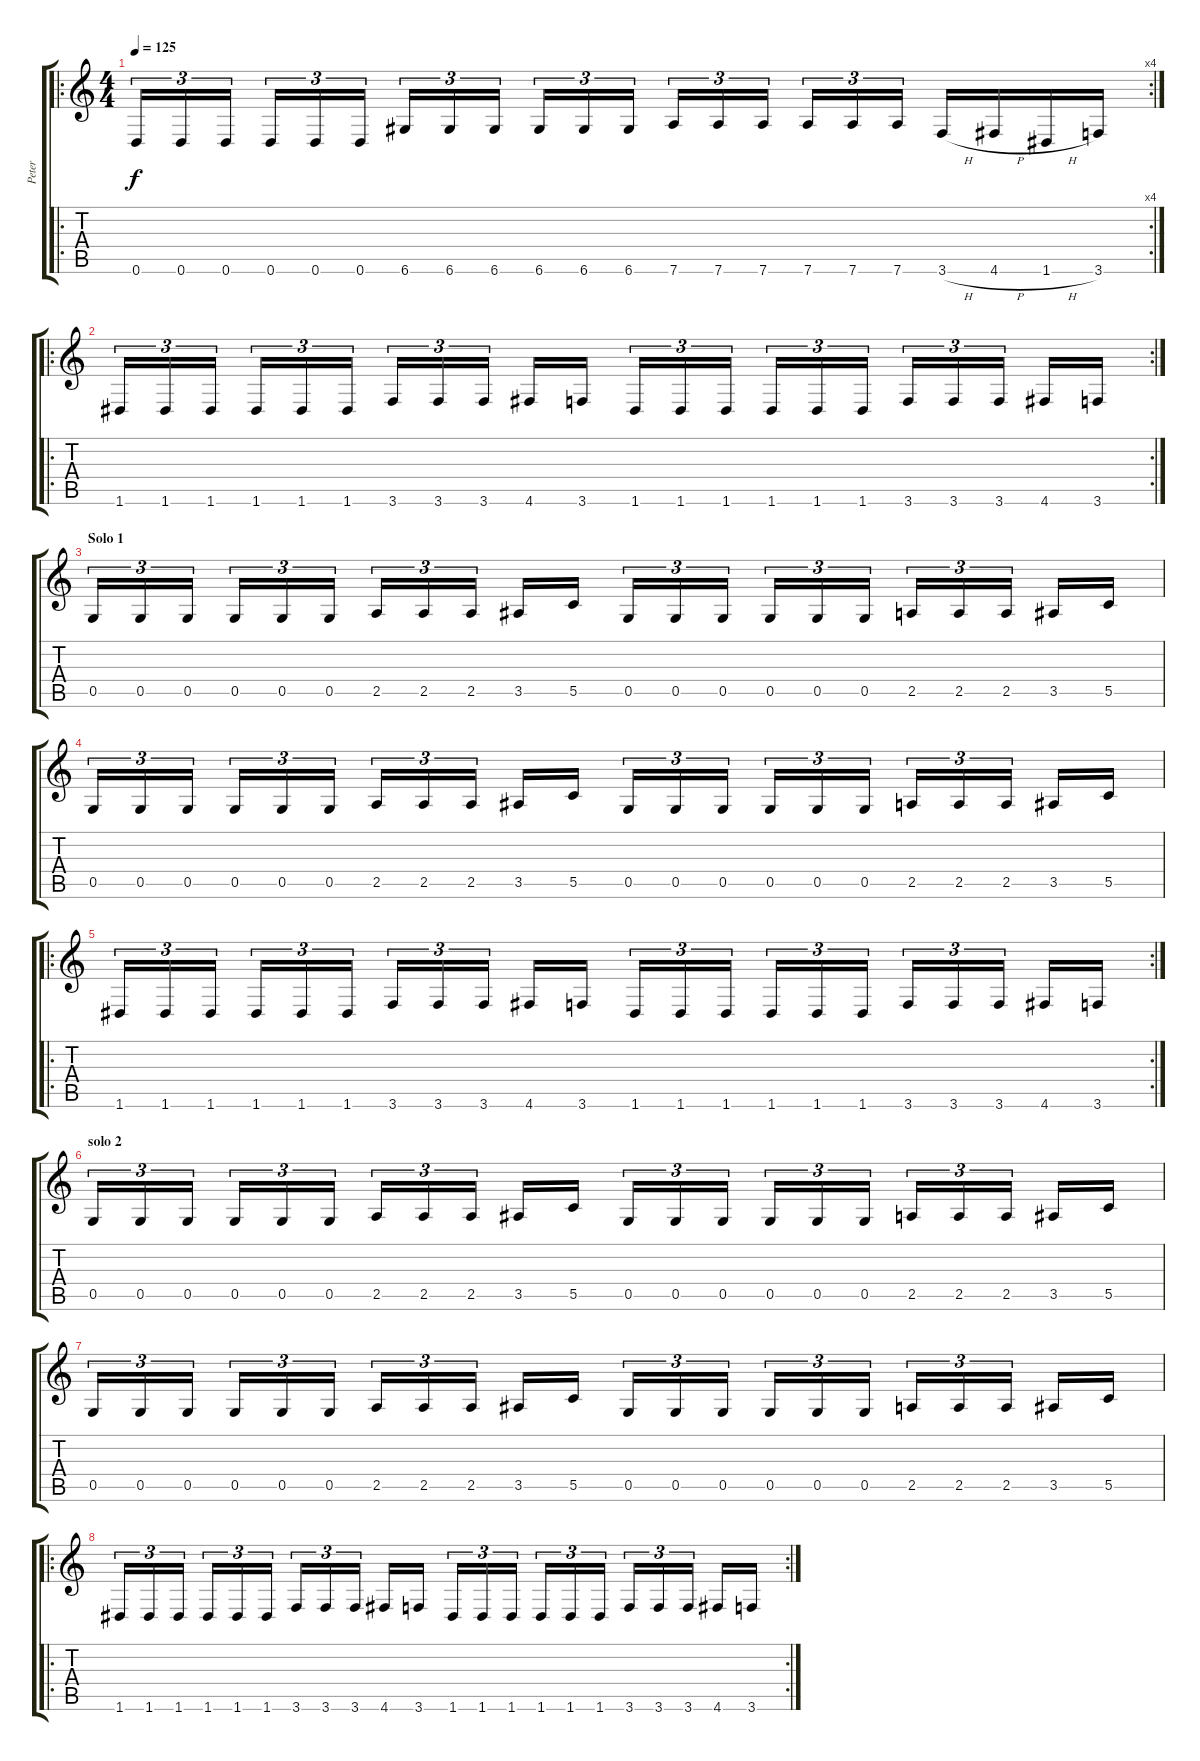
\track ("Peter" "Peter") {instrument overdrivenguitar}
\staff {score tabs}
\tuning (D4 A3 F3 C3 G2 D2) {hide}
\ro
\rc 4
\ts (4 4)
\tempo 125
\clef g2
\ks c
0.6.16{tu (3 2) dy f} 0.6.16{tu (3 2)} 0.6.16{tu (3 2)} 0.6.16{tu (3 2)} 0.6.16{tu (3 2)} 0.6.16{tu (3 2)} 6.6.16{tu (3 2)} 6.6.16{tu (3 2)} 6.6.16{tu (3 2)} 6.6.16{tu (3 2)} 6.6.16{tu (3 2)} 6.6.16{tu (3 2)} 7.6.16{tu (3 2)} 7.6.16{tu (3 2)} 7.6.16{tu (3 2)} 7.6.16{tu (3 2)} 7.6.16{tu (3 2)} 7.6.16{tu (3 2)} 3.6{h}.16 4.6{h}.16 1.6{h}.16 3.6.16 |
\ro
\rc 2
1.6.16{tu (3 2)} 1.6.16{tu (3 2)} 1.6.16{tu (3 2)} 1.6.16{tu (3 2)} 1.6.16{tu (3 2)} 1.6.16{tu (3 2)} 3.6.16{tu (3 2)} 3.6.16{tu (3 2)} 3.6.16{tu (3 2)} 4.6.16 3.6.16 1.6.16{tu (3 2)} 1.6.16{tu (3 2)} 1.6.16{tu (3 2)} 1.6.16{tu (3 2)} 1.6.16{tu (3 2)} 1.6.16{tu (3 2)} 3.6.16{tu (3 2)} 3.6.16{tu (3 2)} 3.6.16{tu (3 2)} 4.6.16 3.6.16 |
\section ("" "Solo 1")
0.5.16{tu (3 2)} 0.5.16{tu (3 2)} 0.5.16{tu (3 2)} 0.5.16{tu (3 2)} 0.5.16{tu (3 2)} 0.5.16{tu (3 2)} 2.5.16{tu (3 2)} 2.5.16{tu (3 2)} 2.5.16{tu (3 2)} 3.5.16 5.5.16 0.5.16{tu (3 2)} 0.5.16{tu (3 2)} 0.5.16{tu (3 2)} 0.5.16{tu (3 2)} 0.5.16{tu (3 2)} 0.5.16{tu (3 2)} 2.5.16{tu (3 2)} 2.5.16{tu (3 2)} 2.5.16{tu (3 2)} 3.5.16 5.5.16 |
0.5.16{tu (3 2)} 0.5.16{tu (3 2)} 0.5.16{tu (3 2)} 0.5.16{tu (3 2)} 0.5.16{tu (3 2)} 0.5.16{tu (3 2)} 2.5.16{tu (3 2)} 2.5.16{tu (3 2)} 2.5.16{tu (3 2)} 3.5.16 5.5.16 0.5.16{tu (3 2)} 0.5.16{tu (3 2)} 0.5.16{tu (3 2)} 0.5.16{tu (3 2)} 0.5.16{tu (3 2)} 0.5.16{tu (3 2)} 2.5.16{tu (3 2)} 2.5.16{tu (3 2)} 2.5.16{tu (3 2)} 3.5.16 5.5.16 |
\ro
\rc 2
1.6.16{tu (3 2)} 1.6.16{tu (3 2)} 1.6.16{tu (3 2)} 1.6.16{tu (3 2)} 1.6.16{tu (3 2)} 1.6.16{tu (3 2)} 3.6.16{tu (3 2)} 3.6.16{tu (3 2)} 3.6.16{tu (3 2)} 4.6.16 3.6.16 1.6.16{tu (3 2)} 1.6.16{tu (3 2)} 1.6.16{tu (3 2)} 1.6.16{tu (3 2)} 1.6.16{tu (3 2)} 1.6.16{tu (3 2)} 3.6.16{tu (3 2)} 3.6.16{tu (3 2)} 3.6.16{tu (3 2)} 4.6.16 3.6.16 |
\section ("" "solo 2")
0.5.16{tu (3 2)} 0.5.16{tu (3 2)} 0.5.16{tu (3 2)} 0.5.16{tu (3 2)} 0.5.16{tu (3 2)} 0.5.16{tu (3 2)} 2.5.16{tu (3 2)} 2.5.16{tu (3 2)} 2.5.16{tu (3 2)} 3.5.16 5.5.16 0.5.16{tu (3 2)} 0.5.16{tu (3 2)} 0.5.16{tu (3 2)} 0.5.16{tu (3 2)} 0.5.16{tu (3 2)} 0.5.16{tu (3 2)} 2.5.16{tu (3 2)} 2.5.16{tu (3 2)} 2.5.16{tu (3 2)} 3.5.16 5.5.16 |
0.5.16{tu (3 2)} 0.5.16{tu (3 2)} 0.5.16{tu (3 2)} 0.5.16{tu (3 2)} 0.5.16{tu (3 2)} 0.5.16{tu (3 2)} 2.5.16{tu (3 2)} 2.5.16{tu (3 2)} 2.5.16{tu (3 2)} 3.5.16 5.5.16 0.5.16{tu (3 2)} 0.5.16{tu (3 2)} 0.5.16{tu (3 2)} 0.5.16{tu (3 2)} 0.5.16{tu (3 2)} 0.5.16{tu (3 2)} 2.5.16{tu (3 2)} 2.5.16{tu (3 2)} 2.5.16{tu (3 2)} 3.5.16 5.5.16 |
\ro
\rc 2
1.6.16{tu (3 2)} 1.6.16{tu (3 2)} 1.6.16{tu (3 2)} 1.6.16{tu (3 2)} 1.6.16{tu (3 2)} 1.6.16{tu (3 2)} 3.6.16{tu (3 2)} 3.6.16{tu (3 2)} 3.6.16{tu (3 2)} 4.6.16 3.6.16 1.6.16{tu (3 2)} 1.6.16{tu (3 2)} 1.6.16{tu (3 2)} 1.6.16{tu (3 2)} 1.6.16{tu (3 2)} 1.6.16{tu (3 2)} 3.6.16{tu (3 2)} 3.6.16{tu (3 2)} 3.6.16{tu (3 2)} 4.6.16 3.6.16
